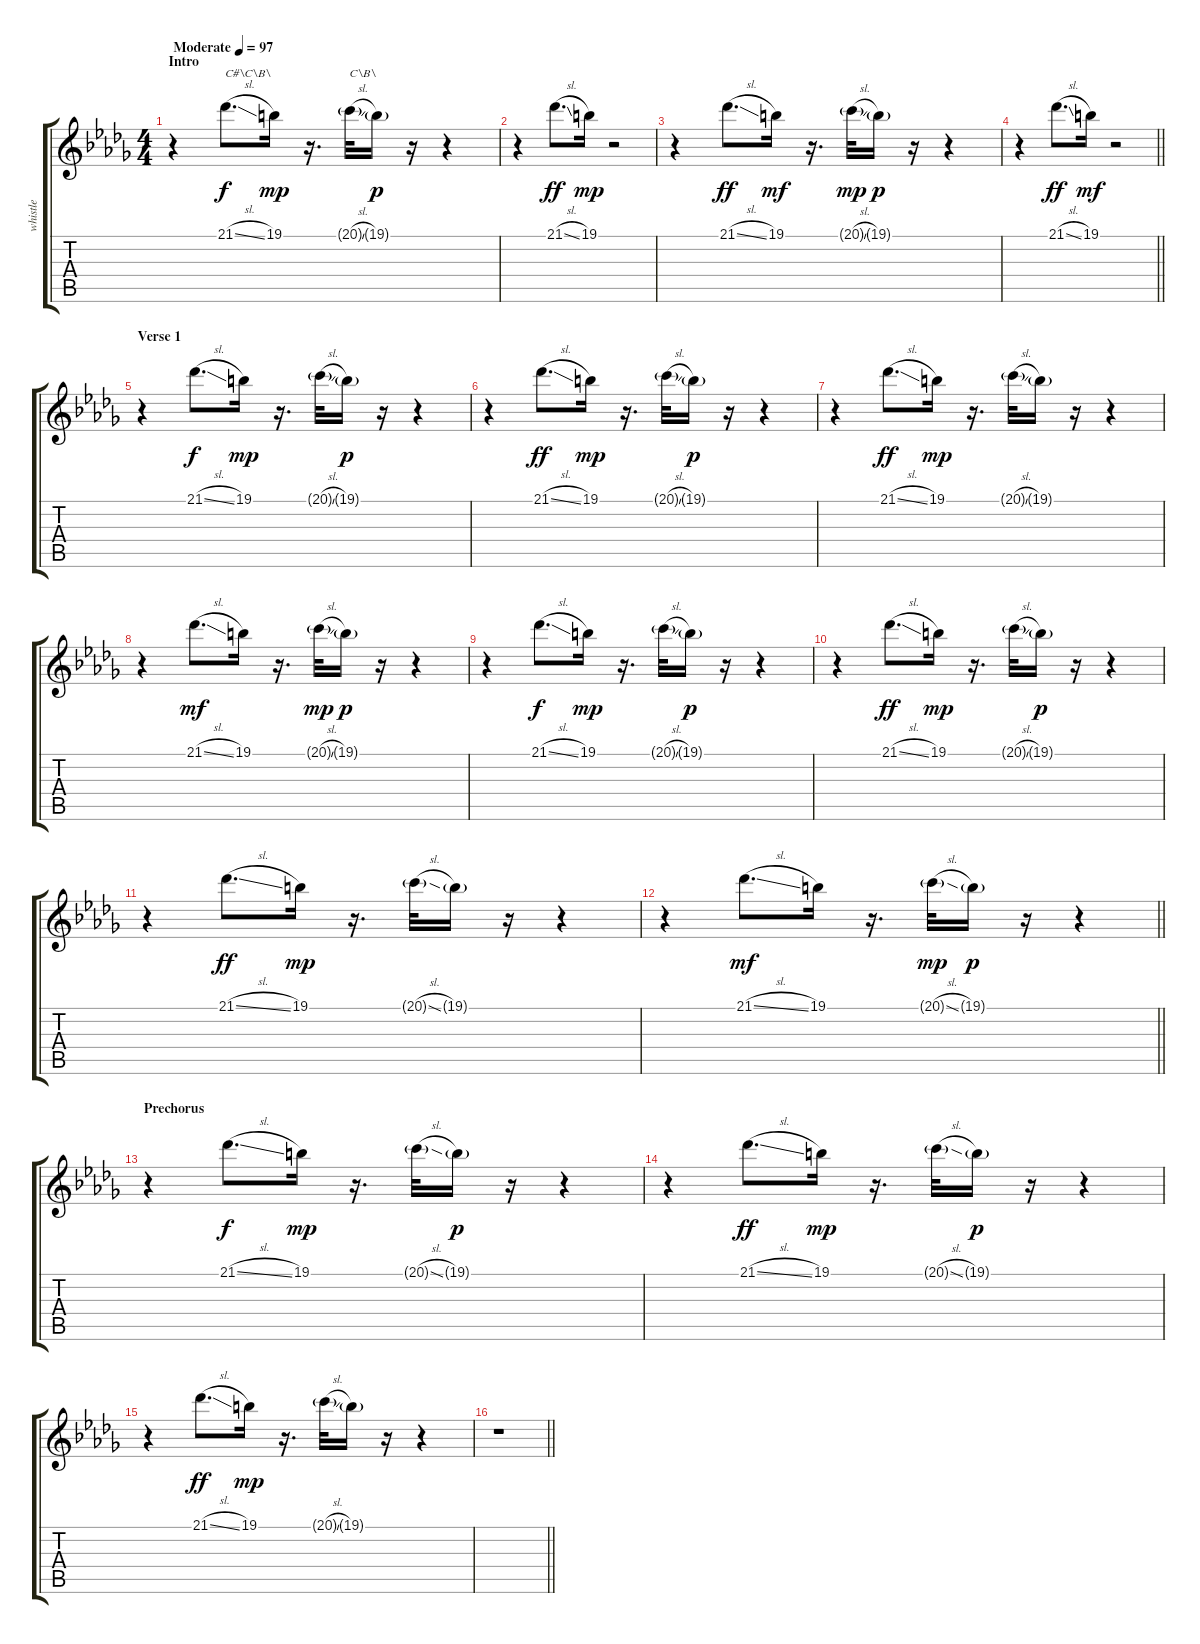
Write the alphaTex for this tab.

\track ("whistle" "whistle") {instrument whistle}
\staff {score tabs}
\tuning (E4 B3 G3 D3 A2 E2) {hide}
\ts (4 4)
\section ("" "Intro")
\tempo (97 "Moderate")
\clef g2
\ks bbminor
r.4{dy f instrument whistle} 21.1{sl}.8{d txt "C#\\C\\B\\"} 19.1.16{dy mp} r.16{d} 20.1{sl g}.32{txt "C\\B\\"} 19.1{g}.16{dy p} r.16 r.4 |
r.4 21.1{sl}.8{d dy ff} 19.1.16{dy mp} r.2 |
r.4 21.1{sl}.8{d dy ff} 19.1.16{dy mf} r.16{d} 20.1{sl g}.32{dy mp} 19.1{g}.16{dy p} r.16 r.4 |
\barLineRight lightlight
r.4 21.1{sl}.8{d dy ff} 19.1.16{dy mf} r.2 |
\section ("" "Verse 1")
r.4 21.1{sl}.8{d dy f} 19.1.16{dy mp} r.16{d} 20.1{sl g}.32 19.1{g}.16{dy p} r.16 r.4 |
r.4 21.1{sl}.8{d dy ff} 19.1.16{dy mp} r.16{d} 20.1{sl g}.32 19.1{g}.16{dy p} r.16 r.4 |
r.4 21.1{sl}.8{d dy ff} 19.1.16{dy mp} r.16{d} 20.1{sl g}.32 19.1{g}.16 r.16 r.4 |
r.4 21.1{sl}.8{d dy mf} 19.1.16 r.16{d} 20.1{sl g}.32{dy mp} 19.1{g}.16{dy p} r.16 r.4 |
r.4 21.1{sl}.8{d dy f} 19.1.16{dy mp} r.16{d} 20.1{sl g}.32 19.1{g}.16{dy p} r.16 r.4 |
r.4 21.1{sl}.8{d dy ff} 19.1.16{dy mp} r.16{d} 20.1{sl g}.32 19.1{g}.16{dy p} r.16 r.4 |
r.4 21.1{sl}.8{d dy ff} 19.1.16{dy mp} r.16{d} 20.1{sl g}.32 19.1{g}.16 r.16 r.4 |
\barLineRight lightlight
r.4 21.1{sl}.8{d dy mf} 19.1.16 r.16{d} 20.1{sl g}.32{dy mp} 19.1{g}.16{dy p} r.16 r.4 |
\section ("" "Prechorus")
r.4 21.1{sl}.8{d dy f} 19.1.16{dy mp} r.16{d} 20.1{sl g}.32 19.1{g}.16{dy p} r.16 r.4 |
r.4 21.1{sl}.8{d dy ff} 19.1.16{dy mp} r.16{d} 20.1{sl g}.32 19.1{g}.16{dy p} r.16 r.4 |
r.4 21.1{sl}.8{d dy ff} 19.1.16{dy mp} r.16{d} 20.1{sl g}.32 19.1{g}.16 r.16 r.4 |
\barLineRight lightlight
r.1
